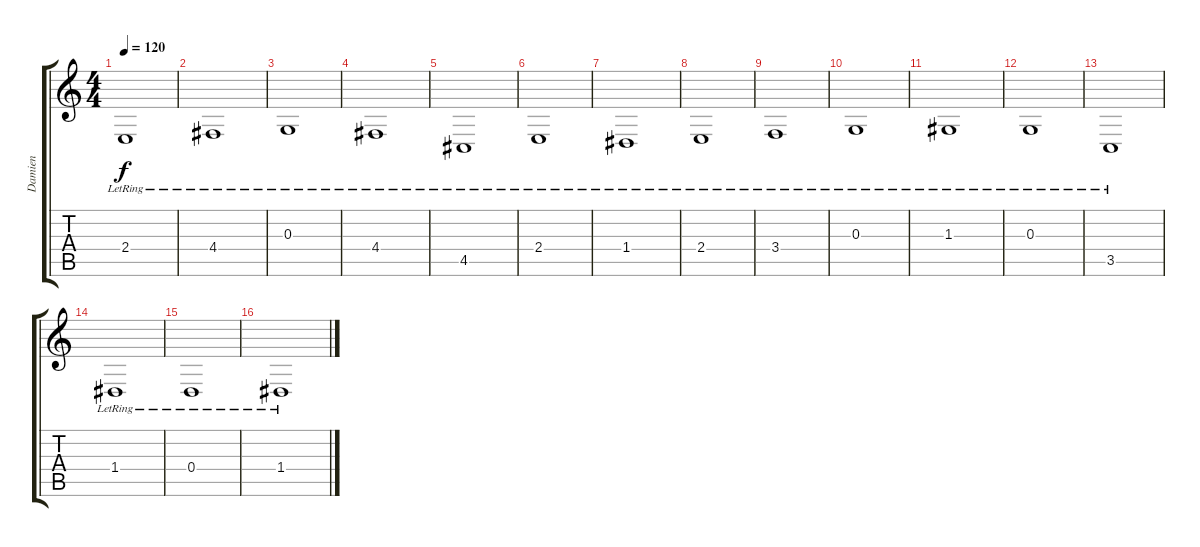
\track ("Damien" "Damien") {instrument synthstrings1}
\staff {score tabs}
\tuning (E4 B3 G3 D3 A2 E2) {hide}
\ts (4 4)
\tempo 120
\clef g2
\ks c
2.4{lr}.1{dy f instrument synthstrings1} |
4.4{lr}.1 |
0.3{lr}.1 |
4.4{lr}.1 |
4.5{lr}.1 |
2.4{lr}.1 |
1.4{lr}.1 |
2.4{lr}.1 |
3.4{lr}.1 |
0.3{lr}.1 |
1.3{lr}.1 |
0.3{lr}.1 |
3.5{lr}.1 |
1.4{lr}.1 |
0.4{lr}.1 |
1.4{lr}.1
